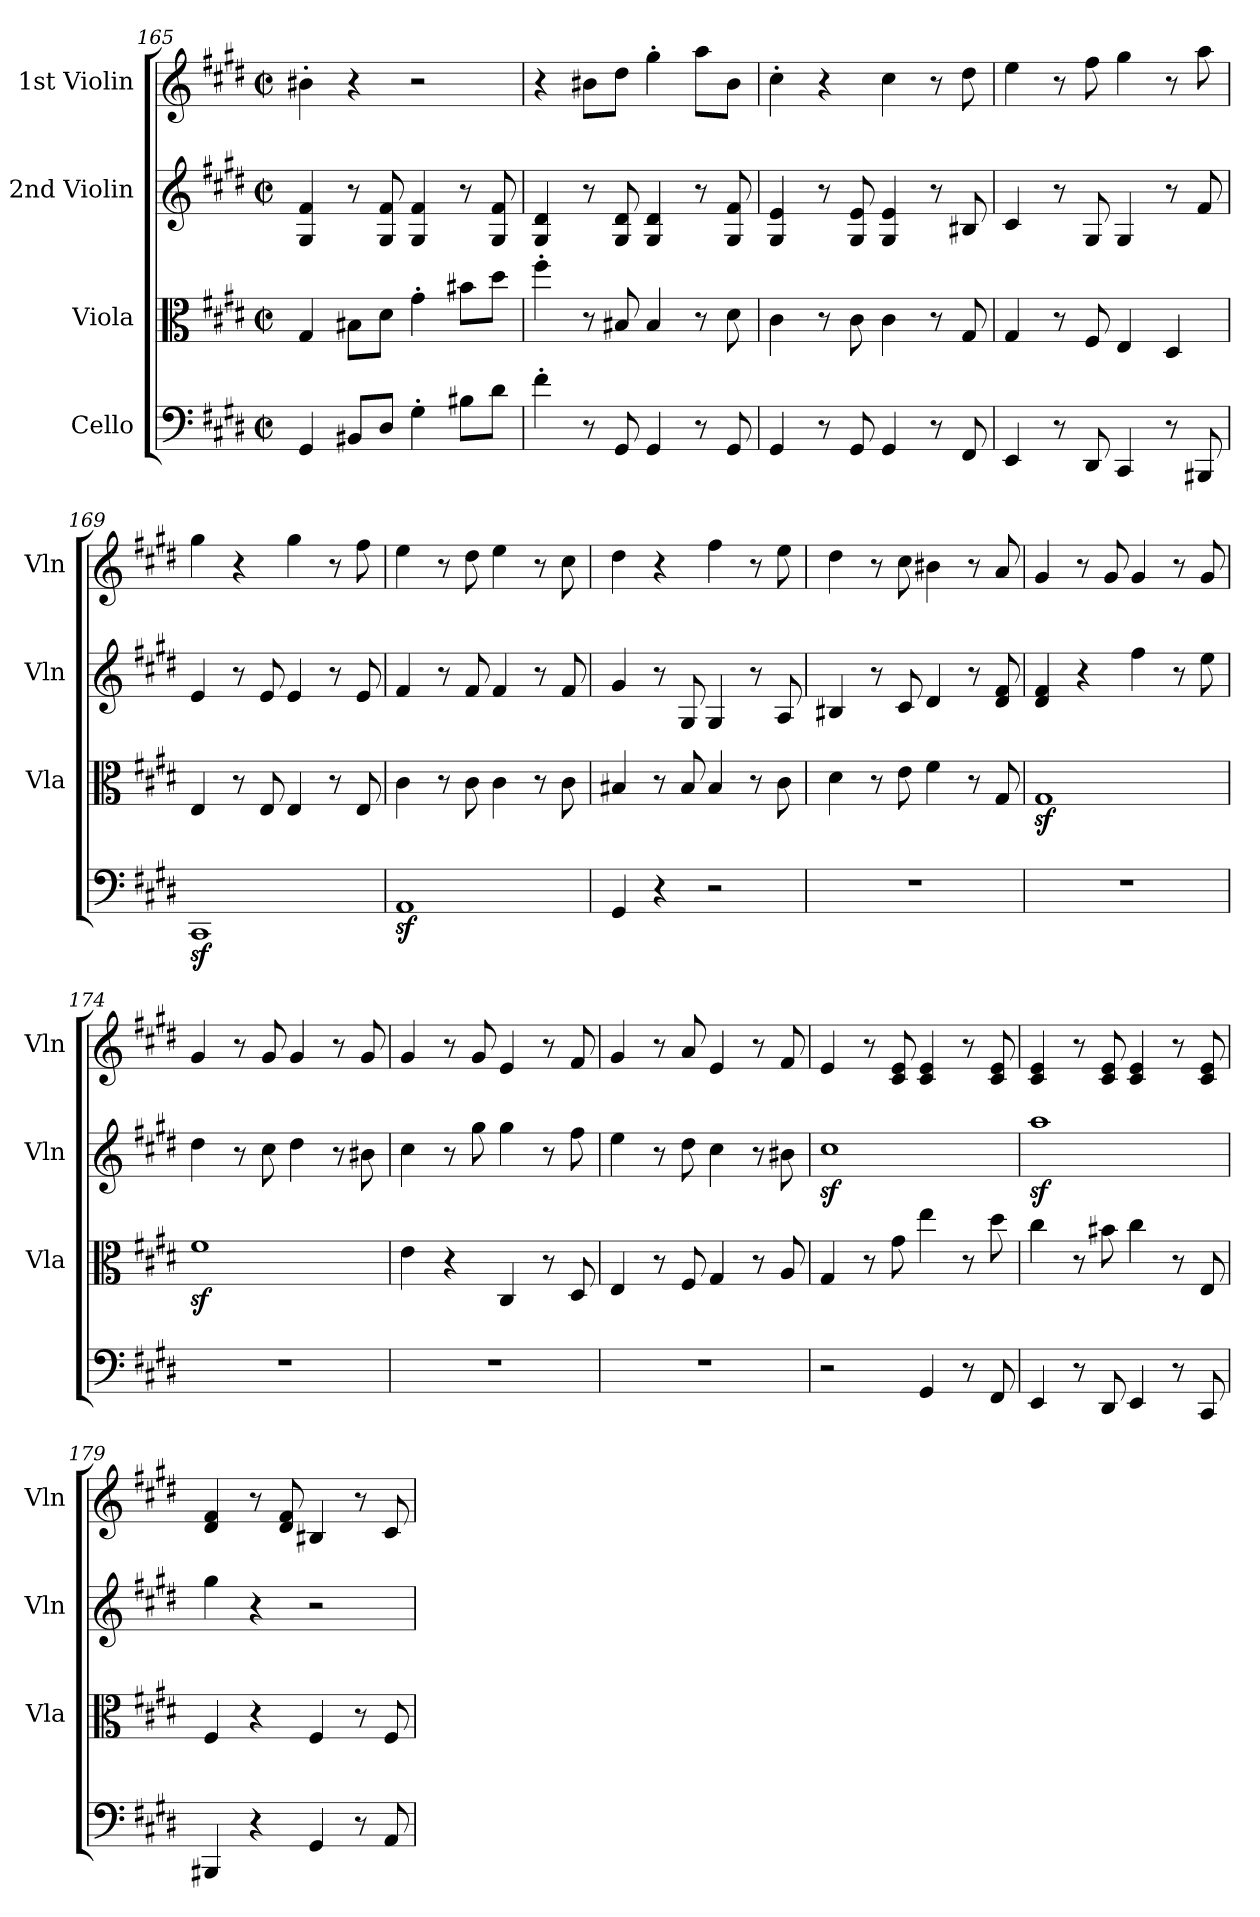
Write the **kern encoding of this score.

**kern	**kern	**kern	**kern
*part4	*part3	*part2	*part1
*staff4	*staff3	*staff2	*staff1
*I"Cello	*I"Viola	*I"2nd Violin	*I"1st Violin
*	*I'Vla	*I'Vln	*I'Vln
!!LO:LB:g=z
*clefF4	*clefC3	*clefG2	*clefG2
*k[f#c#g#d#]	*k[f#c#g#d#]	*k[f#c#g#d#]	*k[f#c#g#d#]
*c#:	*c#:	*c#:	*c#:
*M2/2	*M2/2	*M2/2	*M2/2
*met(c|)	*met(c|)	*met(c|)	*met(c|)
=165	=165	=165	=165
4GG#/	4G#/	4G#/ 4f#/	4b#X'\
8BB#X/L	8B#X\L	8r	4r
8D#/J	8d#\J	8G#/ 8f#/	.
4G#'\	4g#'\	4G#/ 4f#/	2r
8B#X\L	8b#X\L	8r	.
8d#\J	8dd#\J	8G#/ 8f#/	.
=166	=166	=166	=166
4f#'\	4ff#'\	4G#/ 4d#/	4r
8r	8r	8r	8b#X\L
8GG#/	8B#X/	8G#/ 8d#/	8dd#\J
4GG#/	4B#/	4G#/ 4d#/	4gg#'\
8r	8r	8r	8aa\L
8GG#/	8d#\	8G#/ 8f#/	8b#\J
=167	=167	=167	=167
4GG#/	4c#\	4G#/ 4e/	4cc#'\
8r	8r	8r	4r
8GG#/	8c#\	8G#/ 8e/	.
4GG#/	4c#\	4G#/ 4e/	4cc#\
8r	8r	8r	8r
8FF#/	8G#/	8B#X/	8dd#\
=168	=168	=168	=168
4EE/	4G#/	4c#/	4ee\
8r	8r	8r	8r
8DD#/	8F#/	8G#/	8ff#\
4CC#/	4E/	4G#/	4gg#\
8r	4D#/	8r	8r
8BBB#X/	.	8f#/	8aa\
!!LO:LB:g=z
=169	=169	=169	=169
1CC#z<	4E/	4e/	4gg#\
.	8r	8r	4r
.	8E/	8e/	.
.	4E/	4e/	4gg#\
.	8r	8r	8r
.	8E/	8e/	8ff#\
=170	=170	=170	=170
1AAz<	4c#\	4f#/	4ee\
.	8r	8r	8r
.	8c#\	8f#/	8dd#\
.	4c#\	4f#/	4ee\
.	8r	8r	8r
.	8c#\	8f#/	8cc#\
=171	=171	=171	=171
4GG#/	4B#X/	4g#/	4dd#\
4r	8r	8r	4r
.	8B#/	8G#/	.
2r	4B#/	4G#/	4ff#\
.	8r	8r	8r
.	8c#\	8A/	8ee\
=172	=172	=172	=172
1r	4d#\	4B#X/	4dd#\
.	8r	8r	8r
.	8e\	8c#/	8cc#\
.	4f#\	4d#/	4b#X\
.	8r	8r	8r
.	8G#/	8d#/ 8f#/	8a/
!!LO:PB:g=z
=173	=173	=173	=173
1r	1G#z<	4d#/ 4f#/	4g#/
.	.	4r	8r
.	.	.	8g#/
.	.	4ff#\	4g#/
.	.	8r	8r
.	.	8ee\	8g#/
=174	=174	=174	=174
1r	1f#z<	4dd#\	4g#/
.	.	8r	8r
.	.	8cc#\	8g#/
.	.	4dd#\	4g#/
.	.	8r	8r
.	.	8b#X\	8g#/
=175	=175	=175	=175
1r	4e\	4cc#\	4g#/
.	4r	8r	8r
.	.	8gg#\	8g#/
.	4C#/	4gg#\	4e/
.	8r	8r	8r
.	8D#/	8ff#\	8f#/
=176	=176	=176	=176
1r	4E/	4ee\	4g#/
.	8r	8r	8r
.	8F#/	8dd#\	8a/
.	4G#/	4cc#\	4e/
.	8r	8r	8r
.	8A/	8b#X\	8f#/
=177	=177	=177	=177
2r	4G#/	1cc#z<	4e/
.	8r	.	8r
.	8g#\	.	8c#/ 8e/
4GG#/	4ee\	.	4c#/ 4e/
8r	8r	.	8r
8FF#/	8dd#\	.	8c#/ 8e/
!!LO:LB:g=z
=178	=178	=178	=178
4EE/	4cc#\	1aaz<	4c#/ 4e/
8r	8r	.	8r
8DD#/	8b#X\	.	8c#/ 8e/
4EE/	4cc#\	.	4c#/ 4e/
8r	8r	.	8r
8CC#/	8E/	.	8c#/ 8e/
=179	=179	=179	=179
4BBB#X/	4F#/	4gg#\	4d#/ 4f#/
4r	4r	4r	8r
.	.	.	8d#/ 8f#/
4GG#/	4F#/	2r	4B#X/
8r	8r	.	8r
8AA/	8F#/	.	8c#/
=	=	=	=
*-	*-	*-	*-
